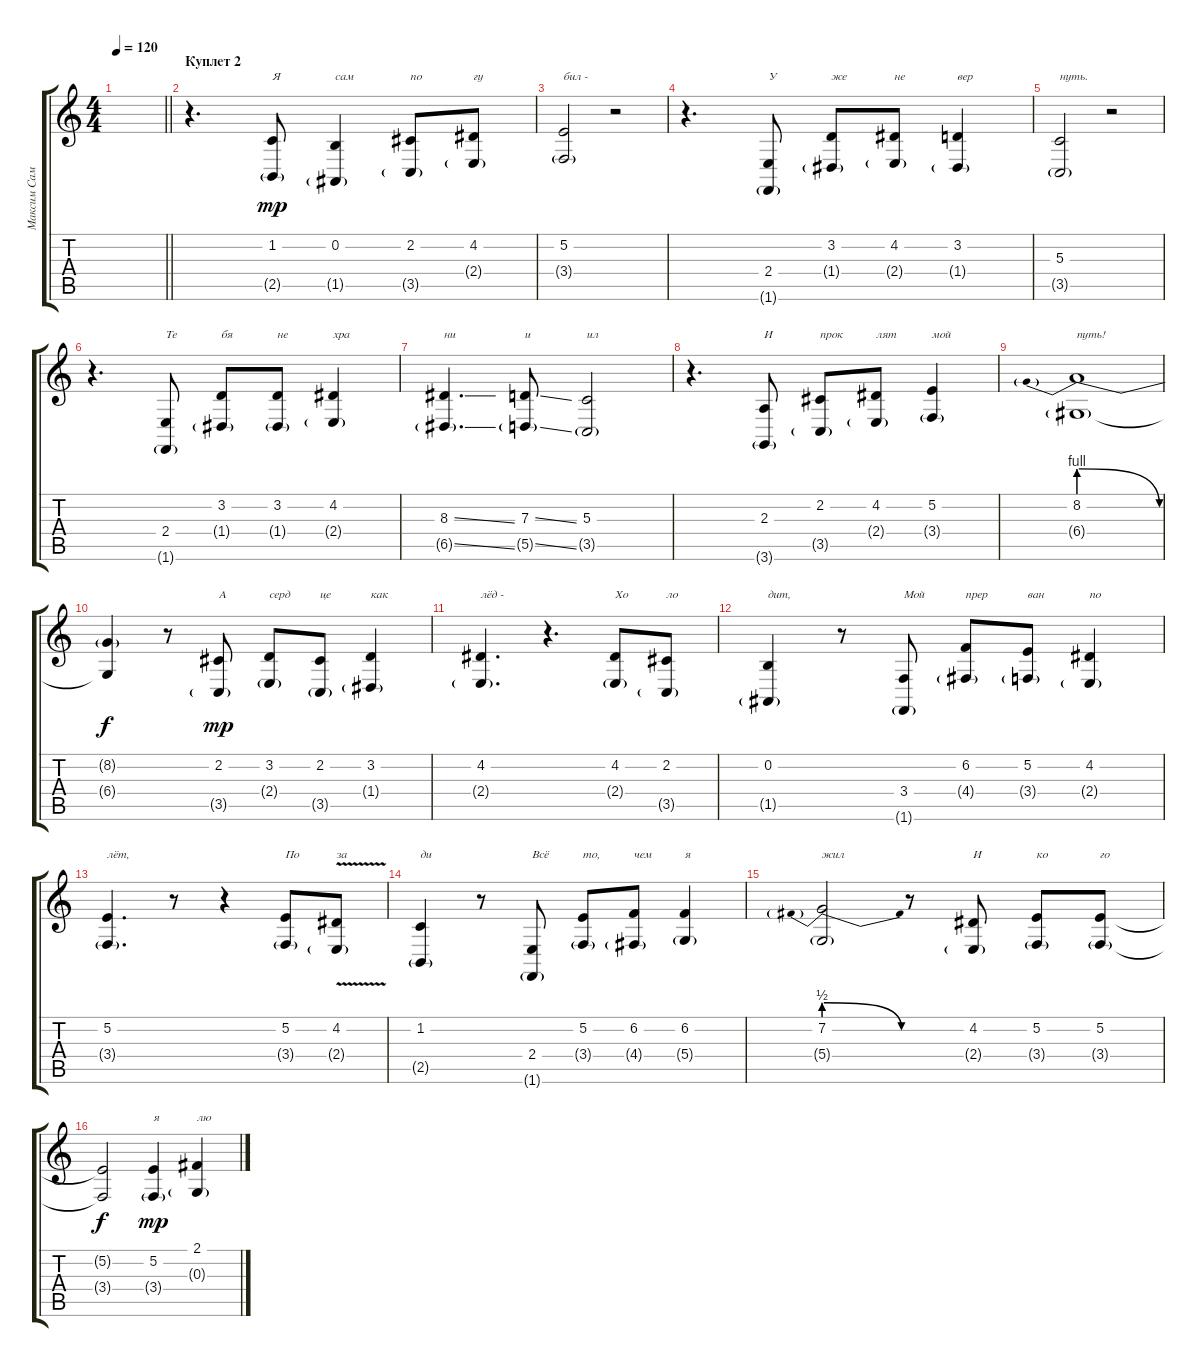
\track ("Максим Самосват              (Вокал)" "Максим Сам") {instrument viola}
\staff {score tabs}
\tuning (E4 B3 G3 D3 A2 E2) {hide}
\ts (4 4)
\tempo 120
\clef g2
\barLineRight lightlight
\ks c
|
\section ("" "Куплет 2")
r.4{d} (1.2 2.5{g}).8{txt "Я" dy mp} (0.2 1.5{g}).4{txt "сам"} (2.2 3.5{g}).8{txt "по"} (4.2 2.4{g}).8{txt "гу"} |
(5.2 3.4{g}).2{txt "бил -"} r.2 |
r.4{d} (2.4 1.6{g}).8{txt "У"} (3.2 1.4{g}).8{txt "же"} (4.2 2.4{g}).8{txt "не"} (3.2 1.4{g}).4{txt "вер"} |
(5.3 3.5{g}).2{txt "нуть."} r.2 |
r.4{d} (2.4 1.6{g}).8{txt "Те"} (3.2 1.4{g}).8{txt "бя"} (3.2 1.4{g}).8{txt "не"} (4.2 2.4{g}).4{txt "хра"} |
(8.3{ss} 6.5{ss g}).4{d txt "ни"} (7.3{ss} 5.5{ss g}).8{txt "и"} (5.3 3.5{g}).2{txt "ил"} |
r.4{d} (2.3 3.6{g}).8{txt "И"} (2.2 3.5{g}).8{txt "прок"} (4.2 2.4{g}).8{txt "лят"} (5.2 3.4{g}).4{txt "мой"} |
(8.2{be (prebendrelease 0 4 60 0)} 6.4{g}).1{txt "путь!"} |
(8.2{t} 6.4{t}).4{dy f} r.8 (2.2 3.5{g}).8{txt "А" dy mp} (3.2 2.4{g}).8{txt "серд"} (2.2 3.5{g}).8{txt "це"} (3.2 1.4{g}).4{txt "как"} |
(4.2 2.4{g}).4{d txt "лёд -"} r.4{d} (4.2 2.4{g}).8{txt "Хо"} (2.2 3.5{g}).8{txt "ло"} |
(0.2 1.5{g}).4{txt "дит,"} r.8 (3.4 1.6{g}).8{txt "Мой"} (6.2 4.4{g}).8{txt "прер"} (5.2 3.4{g}).8{txt "ван"} (4.2 2.4{g}).4{txt "по"} |
(5.2 3.4{g}).4{d txt "лёт,"} r.8 r.4 (5.2 3.4{g}).8{txt "По"} (4.2{v} 2.4{g}).8{txt "за"} |
(1.2 2.5{g}).4{txt "ди"} r.8 (2.4 1.6{g}).8{txt "Всё"} (5.2 3.4{g}).8{txt "то,"} (6.2 4.4{g}).8{txt "чем"} (6.2 5.4{g}).4{txt "я"} |
(7.2{be (prebendrelease 0 2 60 0)} 5.4{g}).2{txt "жил"} r.8 (4.2 2.4{g}).8{txt "И"} (5.2 3.4{g}).8{txt "ко"} (5.2 3.4{g}).8{txt "го"} |
(5.2{t} 3.4{t}).2{dy f} (5.2 3.4{g}).4{txt "я" dy mp} (2.1 0.3{g}).4{txt "лю"}
